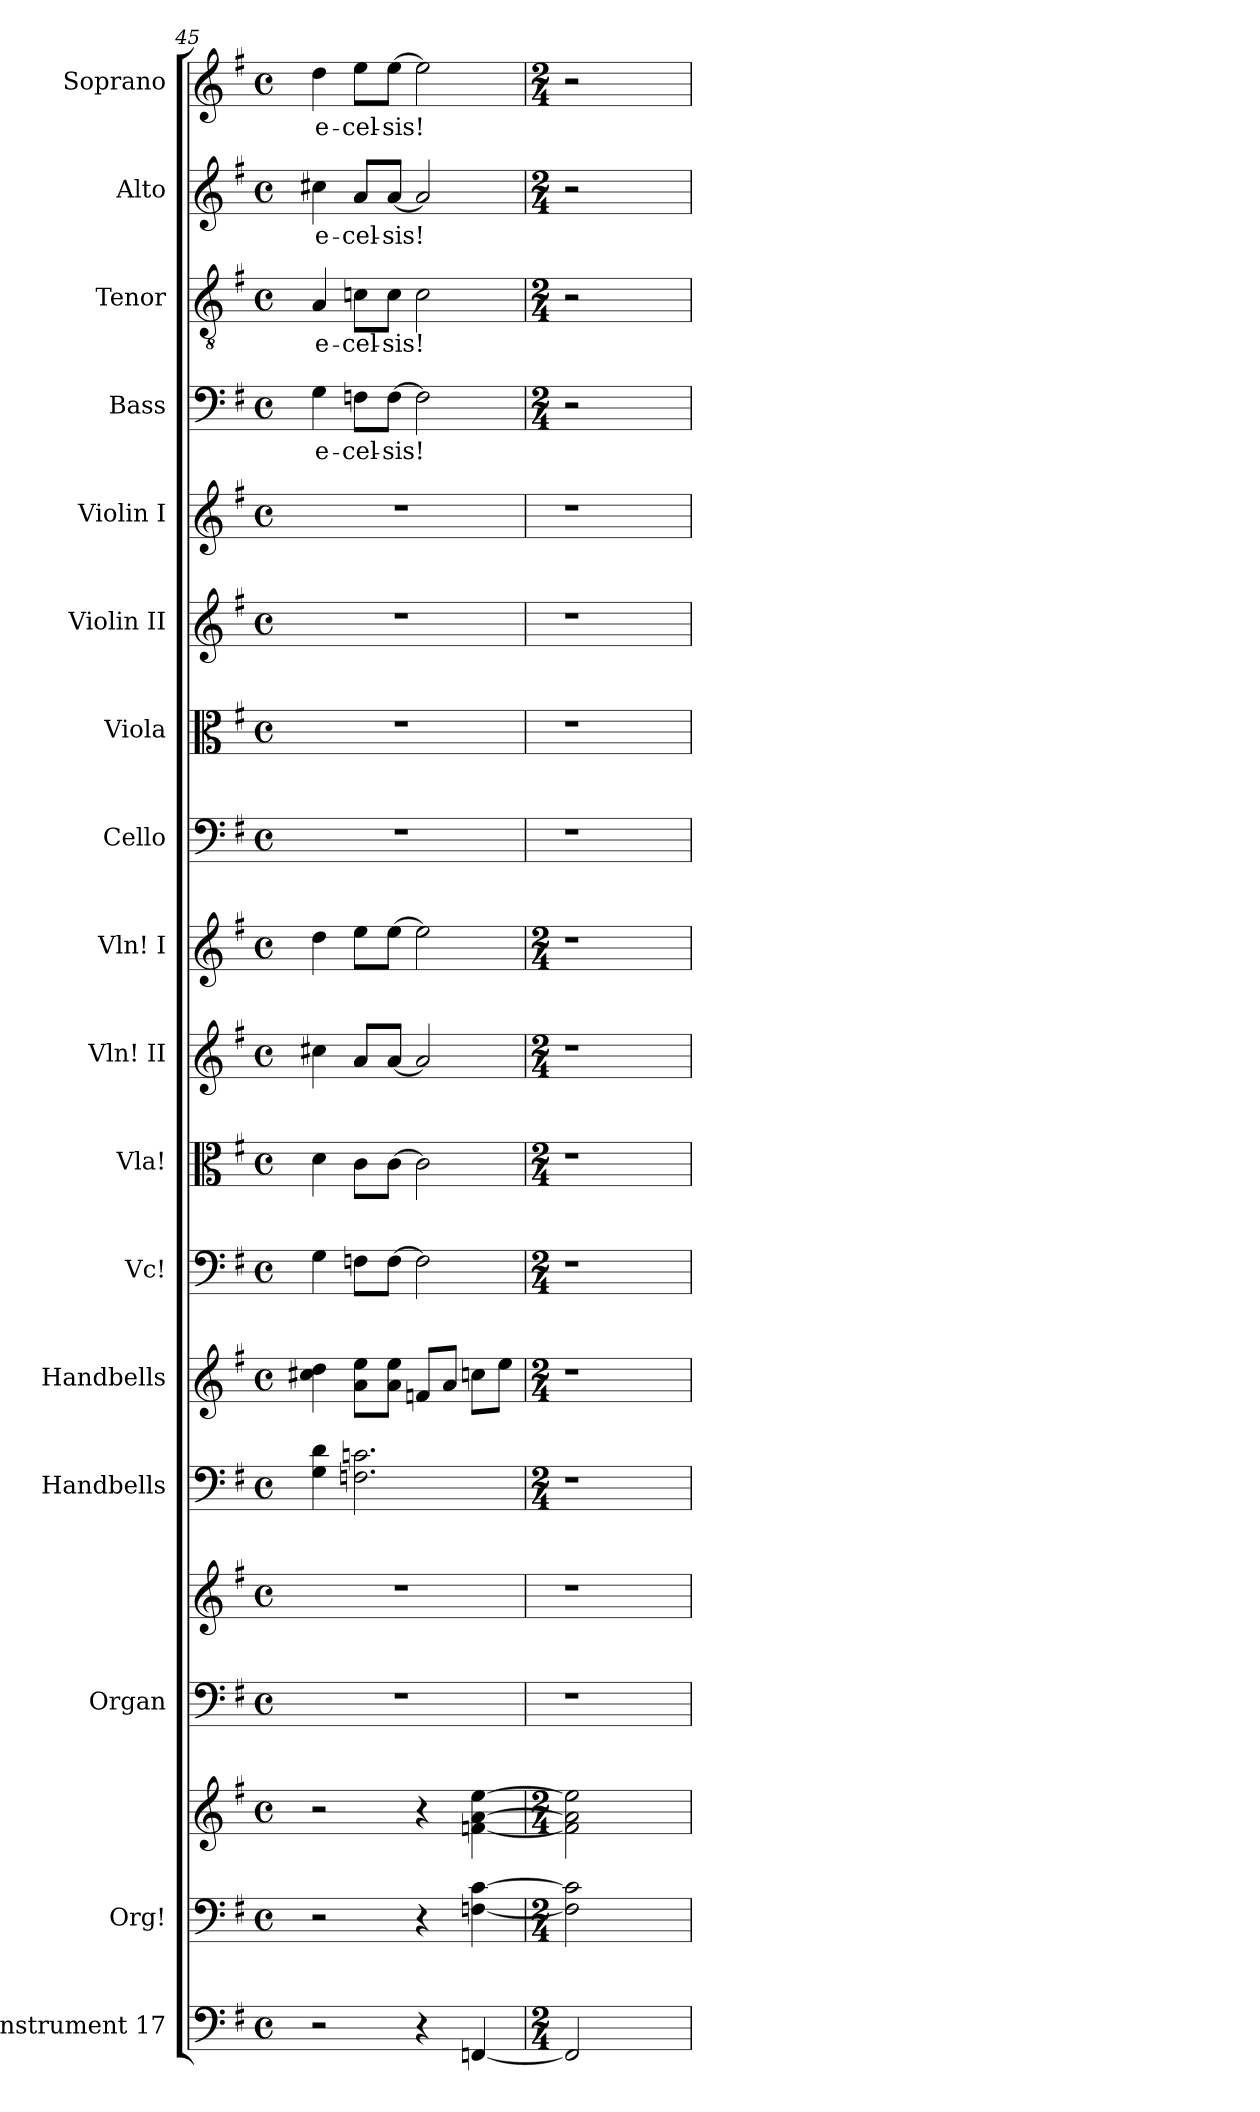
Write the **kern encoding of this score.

**kern	**kern	**kern	**kern	**kern	**kern	**kern	**kern	**kern	**kern	**kern	**kern	**kern	**kern	**kern	**kern	**text	**kern	**text	**kern	**text	**kern	**text
*part17	*part16	*part16	*part15	*part15	*part14	*part13	*part12	*part11	*part10	*part9	*part8	*part7	*part6	*part5	*part4	*part4	*part3	*part3	*part2	*part2	*part1	*part1
*staff19	*staff18	*staff17	*staff16	*staff15	*staff14	*staff13	*staff12	*staff11	*staff10	*staff9	*staff8	*staff7	*staff6	*staff5	*staff4	*staff4	*staff3	*staff3	*staff2	*staff2	*staff1	*staff1
*I"Instrument 17	*I"Org!	*	*I"Organ	*	*I"Handbells	*I"Handbells	*I"Vc!	*I"Vla!	*I"Vln! II	*I"Vln! I	*I"Cello	*I"Viola	*I"Violin II	*I"Violin I	*I"Bass	*	*I"Tenor	*	*I"Alto	*	*I"Soprano	*
*	*	*	*	*	*	*	*I'Vc!	*I'Vla!	*I'Vln! II	*I'Vln! I	*	*I'Vla	*I'Vln	*I'Vln	*I'B	*	*I'T	*	*I'A	*	*I'S	*
*clefF4	*clefF4	*clefG2	*clefF4	*clefG2	*clefF4	*clefG2	*clefF4	*clefC3	*clefG2	*clefG2	*clefF4	*clefC3	*clefG2	*clefG2	*clefF4	*	*clefGv2	*	*clefG2	*	*clefG2	*
*k[f#]	*k[f#]	*k[f#]	*k[f#]	*k[f#]	*k[f#]	*k[f#]	*k[f#]	*k[f#]	*k[f#]	*k[f#]	*k[f#]	*k[f#]	*k[f#]	*k[f#]	*k[f#]	*	*k[f#]	*	*k[f#]	*	*k[f#]	*
*G:	*G:	*G:	*G:	*G:	*G:	*G:	*G:	*G:	*G:	*G:	*G:	*G:	*G:	*G:	*G:	*	*G:	*	*G:	*	*G:	*
*M4/4	*M4/4	*M4/4	*M4/4	*M4/4	*M4/4	*M4/4	*M4/4	*M4/4	*M4/4	*M4/4	*M4/4	*M4/4	*M4/4	*M4/4	*M4/4	*	*M4/4	*	*M4/4	*	*M4/4	*
*met(c)	*met(c)	*met(c)	*met(c)	*met(c)	*met(c)	*met(c)	*met(c)	*met(c)	*met(c)	*met(c)	*met(c)	*met(c)	*met(c)	*met(c)	*met(c)	*	*met(c)	*	*met(c)	*	*met(c)	*
=45	=45	=45	=45	=45	=45	=45	=45	=45	=45	=45	=45	=45	=45	=45	=45	=45	=45	=45	=45	=45	=45	=45
!	!	!	!	!	!	!	!	!	!	!	!	!	!	!	!	!LO:LY:b:cj	!	!LO:LY:b:cj	!	!LO:LY:b:cj	!	!LO:LY:b:cj
2r	2r	2r	1r	1r	4d\ 4G\	4cc#X\ 4dd\	4G\	4d\	4cc#X\	4dd\	1r	1r	1r	1r	4G\	e-	4A/	e-	4cc#X\	e-	4dd\	e-
!	!	!	!	!	!	!	!	!	!	!	!	!	!	!	!	!LO:LY:b	!	!LO:LY:b	!	!LO:LY:b	!	!LO:LY:b
.	.	.	.	.	2.cn\ 2.Fn\	8ee\ 8a\L	8Fn\L	8c\L	8a/L	8ee\L	.	.	.	.	8Fn\L	-cel-	8cn\L	-cel-	8a/L	-cel-	8ee\L	-cel-
!	!	!	!	!	!	!	!	!	!	!	!	!	!	!	!	!LO:LY:b:cj	!	!LO:LY:b:cj	!	!LO:LY:b:cj	!	!LO:LY:b:cj
.	.	.	.	.	.	8ee\ 8a\J	[>8F\J	[>8c\J	[<8a/J	[>8ee\J	.	.	.	.	[>8F\J	-sis!	8c\J	-sis!	[<8a/J	-sis!	[>8ee\J	-sis!
4r	4r	4r	.	.	.	8fn/L	2F\]	2c\]	2a/]	2ee\]	.	.	.	.	2F\]	.	2c\	.	2a/]	.	2ee\]	.
.	.	.	.	.	.	8a/J	.	.	.	.	.	.	.	.	.	.	.	.	.	.	.	.
[<4FFn/	[>4c\ [<4Fn\	[<4fn\ [<4a\ [>4ee\	.	.	.	8ccn\L	.	.	.	.	.	.	.	.	.	.	.	.	.	.	.	.
.	.	.	.	.	.	8ee\J	.	.	.	.	.	.	.	.	.	.	.	.	.	.	.	.
=46	=46	=46	=46	=46	=46	=46	=46	=46	=46	=46	=46	=46	=46	=46	=46	=46	=46	=46	=46	=46	=46	=46
*M2/4	*M2/4	*M2/4	*	*	*M2/4	*M2/4	*M2/4	*M2/4	*M2/4	*M2/4	*	*	*	*	*M2/4	*	*M2/4	*	*M2/4	*	*M2/4	*
!	!	!	!	!	!LO:N:vis=1	!LO:N:vis=1	!LO:N:vis=1	!LO:N:vis=1	!LO:N:vis=1	!LO:N:vis=1	!	!	!	!	!	!	!	!	!	!	!	!
2FF/]	2c\] 2F\]	2f\] 2a\] 2ee\]	1r	1r	2r	2r	2r	2r	2r	2r	1r	1r	1r	1r	2r	.	2r	.	2r	.	2r	.
2ryy	2ryy	2ryy	.	.	2ryy	2ryy	2ryy	2ryy	2ryy	2ryy	.	.	.	.	2ryy	.	2ryy	.	2ryy	.	2ryy	.
=	=	=	=	=	=	=	=	=	=	=	=	=	=	=	=	=	=	=	=	=	=	=
*-	*-	*-	*-	*-	*-	*-	*-	*-	*-	*-	*-	*-	*-	*-	*-	*-	*-	*-	*-	*-	*-	*-
